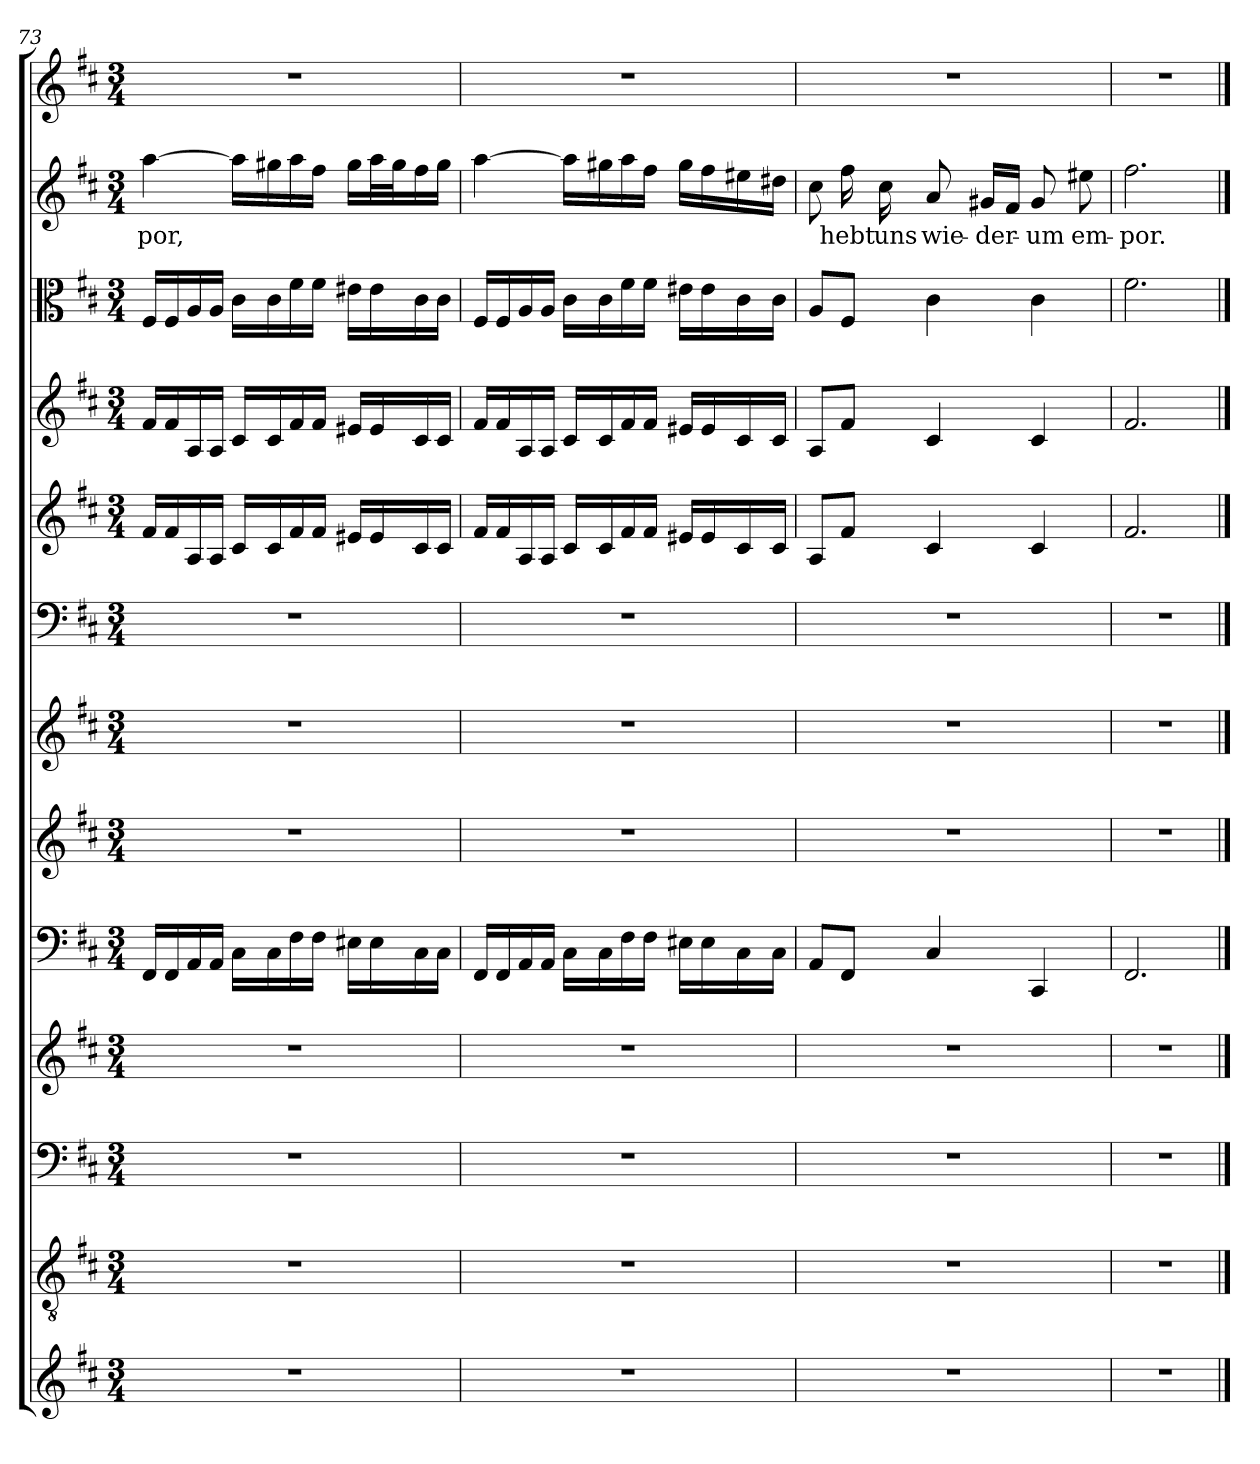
**kern	**kern	**kern	**kern	**kern	**kern	**kern	**kern	**kern	**kern	**kern	**kern	**text	**kern
*part13	*part12	*part11	*part10	*part9	*part8	*part7	*part6	*part5	*part4	*part3	*part2	*part2	*part1
*staff13	*staff12	*staff11	*staff10	*staff9	*staff8	*staff7	*staff6	*staff5	*staff4	*staff3	*staff2	*staff2	*staff1
*clefG2	*clefGv2	*clefF4	*clefG2	*clefF4	*clefG2	*clefG2	*clefF4	*clefG2	*clefG2	*clefC3	*clefG2	*	*clefG2
*k[f#c#]	*k[f#c#]	*k[f#c#]	*k[f#c#]	*k[f#c#]	*k[f#c#]	*k[f#c#]	*k[f#c#]	*k[f#c#]	*k[f#c#]	*k[f#c#]	*k[f#c#]	*	*k[f#c#]
*D:	*D:	*D:	*D:	*D:	*D:	*D:	*D:	*D:	*D:	*D:	*D:	*	*D:
*M3/4	*M3/4	*M3/4	*M3/4	*M3/4	*M3/4	*M3/4	*M3/4	*M3/4	*M3/4	*M3/4	*M3/4	*	*M3/4
=73	=73	=73	=73	=73	=73	=73	=73	=73	=73	=73	=73	=73	=73
2.r	2.r	2.r	2.r	16FF#/LL	2.r	2.r	2.r	16f#/LL	16f#/LL	16F#/LL	[4aa\	-por,	2.r
.	.	.	.	16FF#/	.	.	.	16f#/	16f#/	16F#/	.	.	.
.	.	.	.	16AA/	.	.	.	16A/	16A/	16A/	.	.	.
.	.	.	.	16AA/JJ	.	.	.	16A/JJ	16A/JJ	16A/JJ	.	.	.
.	.	.	.	16C#\LL	.	.	.	16c#/LL	16c#/LL	16c#\LL	16aa\LL]	.	.
.	.	.	.	16C#\	.	.	.	16c#/	16c#/	16c#\	16gg#X\	.	.
.	.	.	.	16F#\	.	.	.	16f#/	16f#/	16f#\	16aa\	.	.
.	.	.	.	16F#\JJ	.	.	.	16f#/JJ	16f#/JJ	16f#\JJ	16ff#\JJ	.	.
.	.	.	.	16E#X\LL	.	.	.	16e#X/LL	16e#X/LL	16e#X\LL	16gg#\LL	.	.
.	.	.	.	16E#\	.	.	.	16e#/	16e#/	16e#\	32aa\L	.	.
.	.	.	.	.	.	.	.	.	.	.	32gg#\J	.	.
.	.	.	.	16C#\	.	.	.	16c#/	16c#/	16c#\	16ff#\	.	.
.	.	.	.	16C#\JJ	.	.	.	16c#/JJ	16c#/JJ	16c#\JJ	16gg#\JJ	.	.
=74	=74	=74	=74	=74	=74	=74	=74	=74	=74	=74	=74	=74	=74
2.r	2.r	2.r	2.r	16FF#/LL	2.r	2.r	2.r	16f#/LL	16f#/LL	16F#/LL	[4aa\	.	2.r
.	.	.	.	16FF#/	.	.	.	16f#/	16f#/	16F#/	.	.	.
.	.	.	.	16AA/	.	.	.	16A/	16A/	16A/	.	.	.
.	.	.	.	16AA/JJ	.	.	.	16A/JJ	16A/JJ	16A/JJ	.	.	.
.	.	.	.	16C#\LL	.	.	.	16c#/LL	16c#/LL	16c#\LL	16aa\LL]	.	.
.	.	.	.	16C#\	.	.	.	16c#/	16c#/	16c#\	16gg#X\	.	.
.	.	.	.	16F#\	.	.	.	16f#/	16f#/	16f#\	16aa\	.	.
.	.	.	.	16F#\JJ	.	.	.	16f#/JJ	16f#/JJ	16f#\JJ	16ff#\JJ	.	.
.	.	.	.	16E#X\LL	.	.	.	16e#X/LL	16e#X/LL	16e#X\LL	16gg#\LL	.	.
.	.	.	.	16E#\	.	.	.	16e#/	16e#/	16e#\	16ff#\	.	.
.	.	.	.	16C#\	.	.	.	16c#/	16c#/	16c#\	16ee#X\	.	.
.	.	.	.	16C#\JJ	.	.	.	16c#/JJ	16c#/JJ	16c#\JJ	16dd#X\JJ	.	.
=75	=75	=75	=75	=75	=75	=75	=75	=75	=75	=75	=75	=75	=75
2.r	2.r	2.r	2.r	8AA/L	2.r	2.r	2.r	8A/L	8A/L	8A/L	8cc#\	.	2.r
.	.	.	.	8FF#/J	.	.	.	8f#/J	8f#/J	8F#/J	16ff#\	hebt	.
.	.	.	.	.	.	.	.	.	.	.	16cc#\	uns	.
.	.	.	.	4C#/	.	.	.	4c#/	4c#/	4c#\	8a/	wie-	.
.	.	.	.	.	.	.	.	.	.	.	16g#X/LL	-der-	.
.	.	.	.	.	.	.	.	.	.	.	16f#/JJ	.	.
.	.	.	.	4CC#/	.	.	.	4c#/	4c#/	4c#\	8g#/	-um	.
.	.	.	.	.	.	.	.	.	.	.	8ee#X\	em-	.
=76	=76	=76	=76	=76	=76	=76	=76	=76	=76	=76	=76	=76	=76
2.r	2.r	2.r	2.r	2.FF#/	2.r	2.r	2.r	2.f#/	2.f#/	2.f#\	2.ff#\	-por.	2.r
==	==	==	==	==	==	==	==	==	==	==	==	==	==
*-	*-	*-	*-	*-	*-	*-	*-	*-	*-	*-	*-	*-	*-
